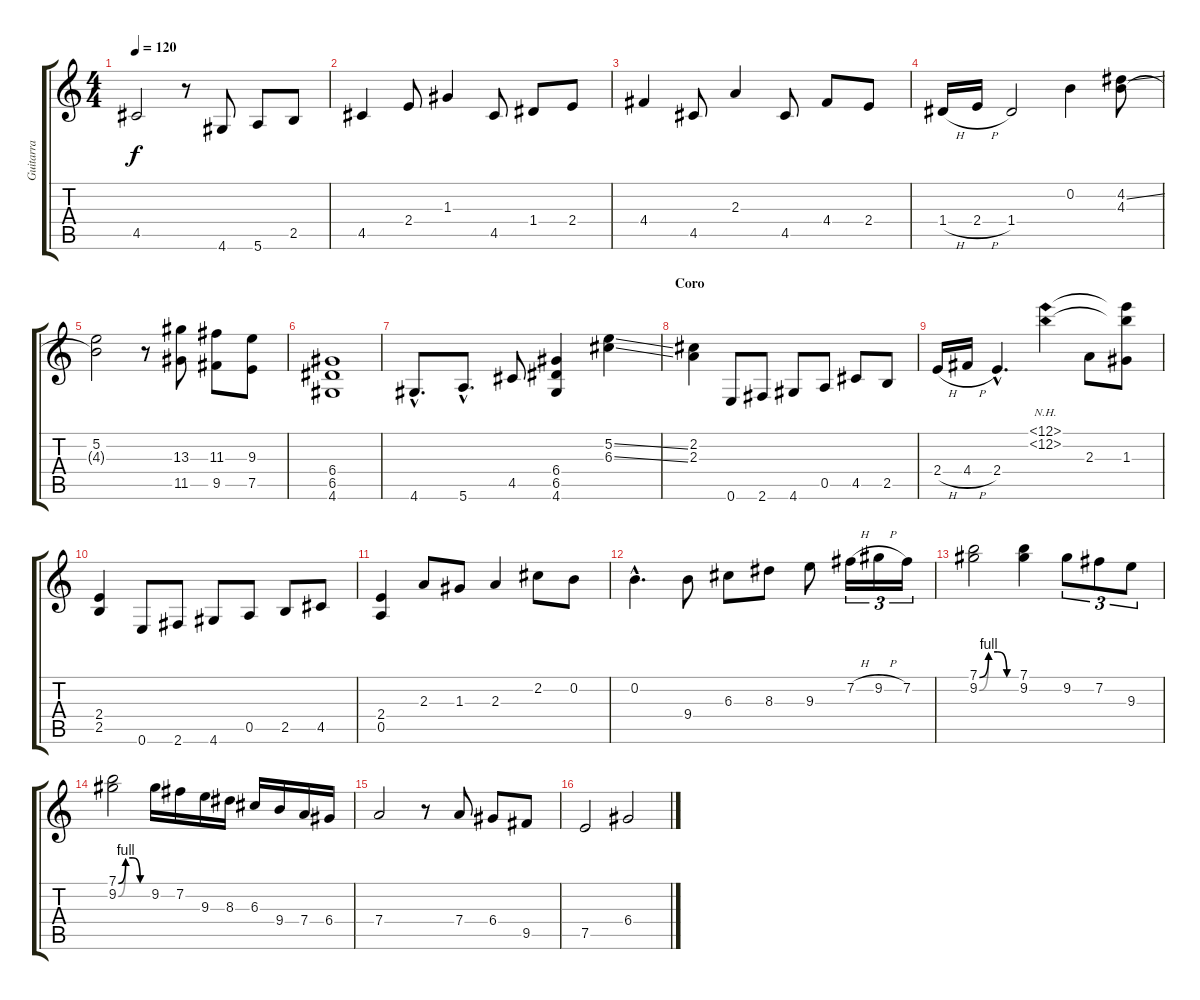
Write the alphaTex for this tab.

\track ("Guitarra" "Guitarra") {instrument acousticguitarsteel}
\staff {score tabs}
\tuning (E4 B3 G3 D3 A2 E2) {hide}
\ts (4 4)
\tempo 120
\clef g2
\ks c
4.5.2{dy f} r.8 4.6.8 5.6.8 2.5.8 |
4.5.4 2.4.8 1.3.4 4.5.8 1.4.8 2.4.8 |
4.4.4 4.5.8 2.3.4 4.5.8 4.4.8 2.4.8 |
1.4{h}.16 2.4{h}.16 1.4.2 0.2.4 (4.2{ss} 4.3).8 |
(5.2 4.3{t}).2 r.8{instrument overdrivenguitar} (13.3 11.5).8 (11.3 9.5).8 (9.3 7.5).8 |
(6.4 6.5 4.6).1 |
4.6{hac}.8{d} 5.6{hac}.8{d} 4.5.8 (6.4 6.5 4.6).4 (5.2{ss} 6.3{ss}).4 |
\section ("" "Coro")
(2.2 2.3).4 0.6.8 2.6.8 4.6.8 0.5.8 4.5.8 2.5.8 |
2.4{h}.16 4.4{h}.16 2.4{hac}.4{d} (12.1{nh} 12.2{nh}).4 2.3.8 (12.1{t} 12.2{t} 1.3).8 |
(2.4 2.5).4 0.6.8 2.6.8 4.6.8 0.5.8 2.5.8 4.5.8 |
(2.4 0.5).4 2.3.8 1.3.8 2.3.4 2.2.8 0.2.8 |
0.2{hac}.4{d} 9.4.8 6.3.8 8.3.8 9.3.8 7.2{h}.16{tu (3 2)} 9.2{h}.16{tu (3 2)} 7.2.16{tu (3 2)} |
(7.1{be (custom 0 0 15 4 30 4 45 0 60 0)} 9.2{be (custom 0 0 15 4 30 4 45 0 60 0)}).2 (7.1 9.2).4 9.2.8{tu (3 2)} 7.2.8{tu (3 2)} 9.3.8{tu (3 2)} |
(7.1{be (custom 0 0 15 4 30 4 45 0 60 0)} 9.2{be (custom 0 0 15 4 30 4 45 0 60 0)}).2 9.2.16 7.2.16 9.3.16 8.3.16 6.3.16 9.4.16 7.4.16 6.4.16 |
7.4.2 r.8 7.4.8 6.4.8 9.5.8 |
7.5.2 6.4.2
